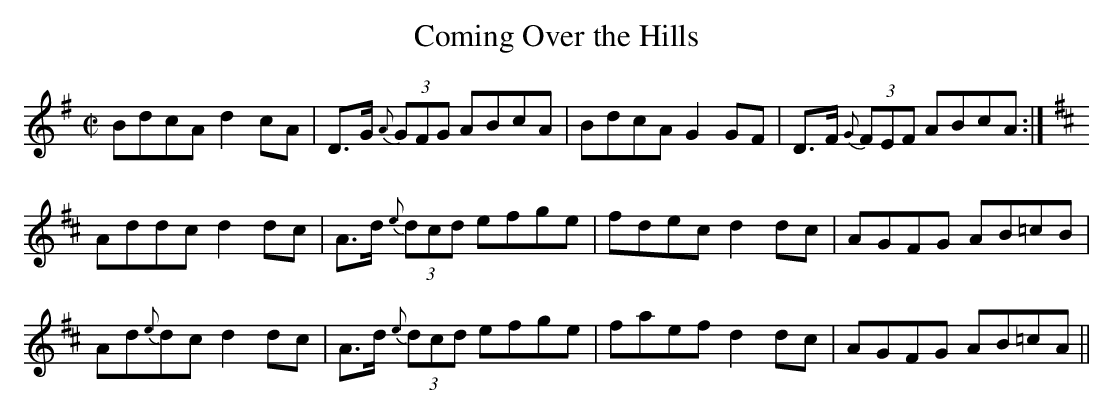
X:1
T:Coming Over the Hills
M:C|
L:1/8
K:Dmix
BdcA d2 cA|D>G {A}(3GFG ABcA|BdcA G2 GF|D>F {G}(3FEF ABcA:|
K:D
Addc d2 dc|A>d {e}(3dcd efge|fdec d2 dc|AGFG AB=cB|
Ad{e}dc d2 dc|A>d {e}(3dcd efge|faef d2 dc|AGFG AB=cA||
